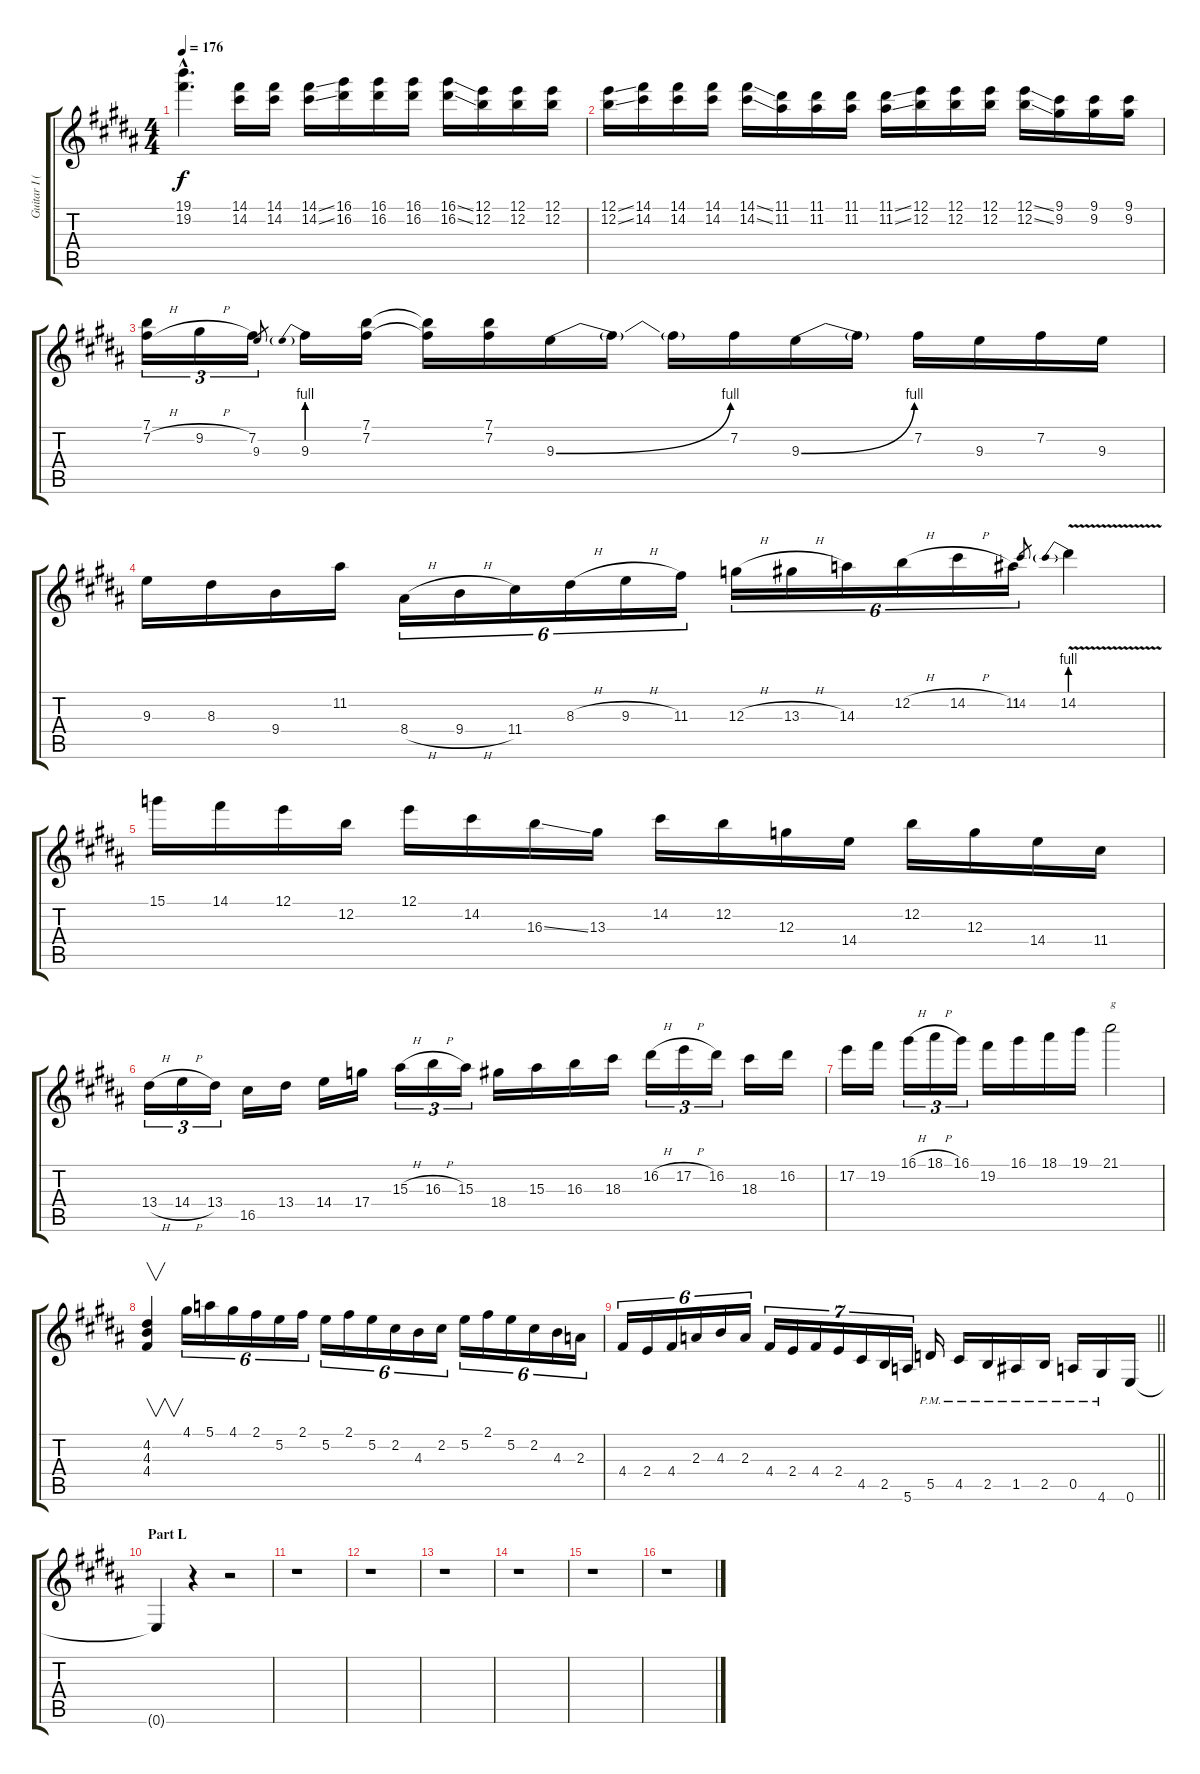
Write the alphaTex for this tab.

\track ("Guitar I (Daita)" "Guitar I (") {instrument distortionguitar}
\staff {score tabs}
\tuning (E4 B3 G3 D3 A2 E2) {hide}
\ts (4 4)
\tempo 176
\clef g2
\ks b
(19.1{hac} 19.2{hac}).4{d dy f} (14.1 14.2).16 (14.1 14.2).16 (14.1{ss} 14.2{ss}).16 (16.1 16.2).16 (16.1 16.2).16 (16.1 16.2).16 (16.1{ss} 16.2{ss}).16 (12.1 12.2).16 (12.1 12.2).16 (12.1 12.2).16 |
(12.1{ss} 12.2{ss}).16 (14.1 14.2).16 (14.1 14.2).16 (14.1 14.2).16 (14.1{ss} 14.2{ss}).16 (11.1 11.2).16 (11.1 11.2).16 (11.1 11.2).16 (11.1{ss} 11.2{ss}).16 (12.1 12.2).16 (12.1 12.2).16 (12.1 12.2).16 (12.1{ss} 12.2{ss}).16 (9.1 9.2).16 (9.1 9.2).16 (9.1 9.2).16 |
(7.1 7.2{h}).16{tu (3 2)} 9.2{h}.16{tu (3 2)} 7.2.16{tu (3 2)} 9.3.8{gr} 9.3{be (prebend 0 4 60 4)}.16 (7.1 7.2).16 (7.1{t} 7.2{t}).16 (7.1 7.2).16 9.3{be (bend 0 0 60 4)}.16 9.3{t}.16 9.3{t}.16 7.2.16 9.3{be (bend 0 0 60 4)}.16 9.3{t}.16 7.2.16 9.3.16 7.2.16 9.3.16 |
9.3.16 8.3.16 9.4.16 11.2.16 8.4{h}.16{tu (6 4)} 9.4{h}.16{tu (6 4)} 11.4.16{tu (6 4)} 8.3{h}.16{tu (6 4)} 9.3{h}.16{tu (6 4)} 11.3.16{tu (6 4)} 12.3{h}.16{tu (6 4)} 13.3{h}.16{tu (6 4)} 14.3.16{tu (6 4)} 12.2{h}.16{tu (6 4)} 14.2{h}.16{tu (6 4)} 11.2.16{tu (6 4)} 14.2.8{gr} 14.2{be (prebend 0 4 60 4) v}.4 |
15.1.16 14.1.16 12.1.16 12.2.16 12.1.16 14.2.16 16.3{ss}.16 13.3.16 14.2.16 12.2.16 12.3.16 14.4.16 12.2.16 12.3.16 14.4.16 11.4.16 |
13.4{h}.16{tu (3 2)} 14.4{h}.16{tu (3 2)} 13.4.16{tu (3 2)} 16.5.16 13.4.16 14.4.16 17.4.16 15.3{h}.16{tu (3 2)} 16.3{h}.16{tu (3 2)} 15.3.16{tu (3 2)} 18.4.16 15.3.16 16.3.16 18.3.16 16.2{h}.16{tu (3 2)} 17.2{h}.16{tu (3 2)} 16.2.16{tu (3 2)} 18.3.16 16.2.16 |
17.2.16 19.2.16 16.1{h}.16{tu (3 2)} 18.1{h}.16{tu (3 2)} 16.1.16{tu (3 2)} 19.2.16 16.1.16 18.1.16 19.1.16 21.1.2{txt "g"} |
(4.2 4.3 4.4).4{v} 4.1.16{tu (6 4)} 5.1.16{tu (6 4)} 4.1.16{tu (6 4)} 2.1.16{tu (6 4)} 5.2.16{tu (6 4)} 2.1.16{tu (6 4)} 5.2.16{tu (6 4)} 2.1.16{tu (6 4)} 5.2.16{tu (6 4)} 2.2.16{tu (6 4)} 4.3.16{tu (6 4)} 2.2.16{tu (6 4)} 5.2.16{tu (6 4)} 2.1.16{tu (6 4)} 5.2.16{tu (6 4)} 2.2.16{tu (6 4)} 4.3.16{tu (6 4)} 2.3.16{tu (6 4)} |
\barLineRight lightlight
4.4.16{tu (6 4)} 2.4.16{tu (6 4)} 4.4.16{tu (6 4)} 2.3.16{tu (6 4)} 4.3.16{tu (6 4)} 2.3.16{tu (6 4)} 4.4.16{tu (7 4)} 2.4.16{tu (7 4)} 4.4.16{tu (7 4)} 2.4.16{tu (7 4)} 4.5.16{tu (7 4)} 2.5.16{tu (7 4)} 5.6.16{tu (7 4)} 5.5{pm}.16 4.5{pm}.16 2.5{pm}.16 1.5{pm}.16 2.5{pm}.16 0.5{pm}.16 4.6{pm}.16 0.6.16 |
\section ("" "Part L")
0.6{t}.4 r.4 r.2 |
r.1 |
r.1 |
r.1 |
r.1 |
r.1 |
r.1
